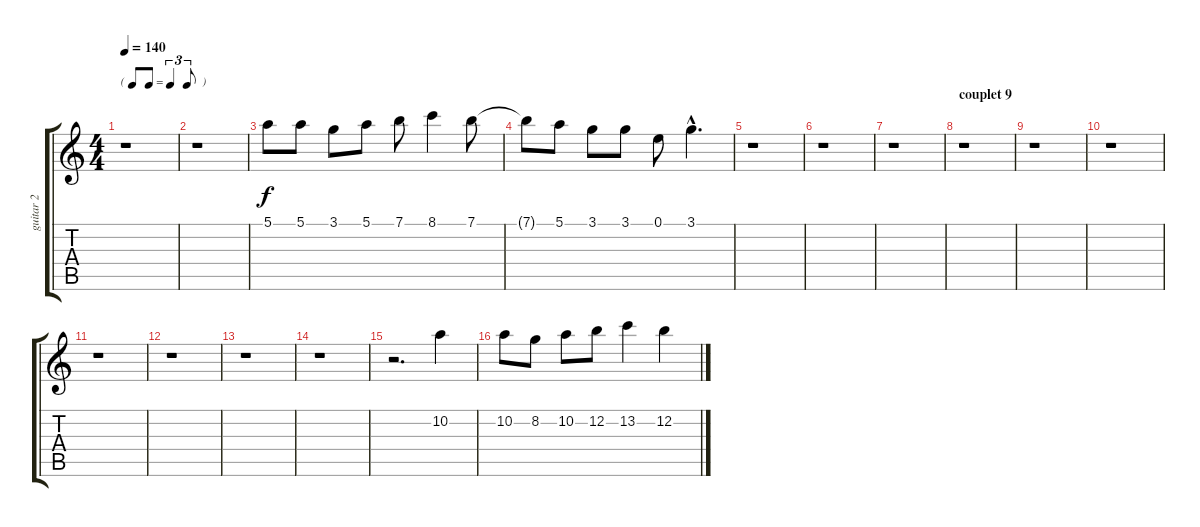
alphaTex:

\track ("guitar 2" "guitar 2") {instrument banjo}
\staff {score tabs}
\tuning (E4 B3 G3 D3 A2 E2) {hide}
\displaytranspose 12
\ts (4 4)
\tf triplet8th
\tempo 140
\clef g2
\ks c
r.1{dy f} |
r.1 |
5.1.8 5.1.8 3.1.8 5.1.8 7.1.8 8.1.4 7.1.8 |
7.1{t}.8 5.1.8 3.1.8 3.1.8 0.1.8 3.1{hac}.4{d} |
r.1 |
r.1 |
r.1 |
\section ("" "couplet 9")
r.1 |
r.1 |
r.1 |
r.1 |
r.1 |
r.1 |
r.1 |
r.2{d} 10.2.4 |
10.2.8 8.2.8 10.2.8 12.2.8 13.2.4 12.2.4
